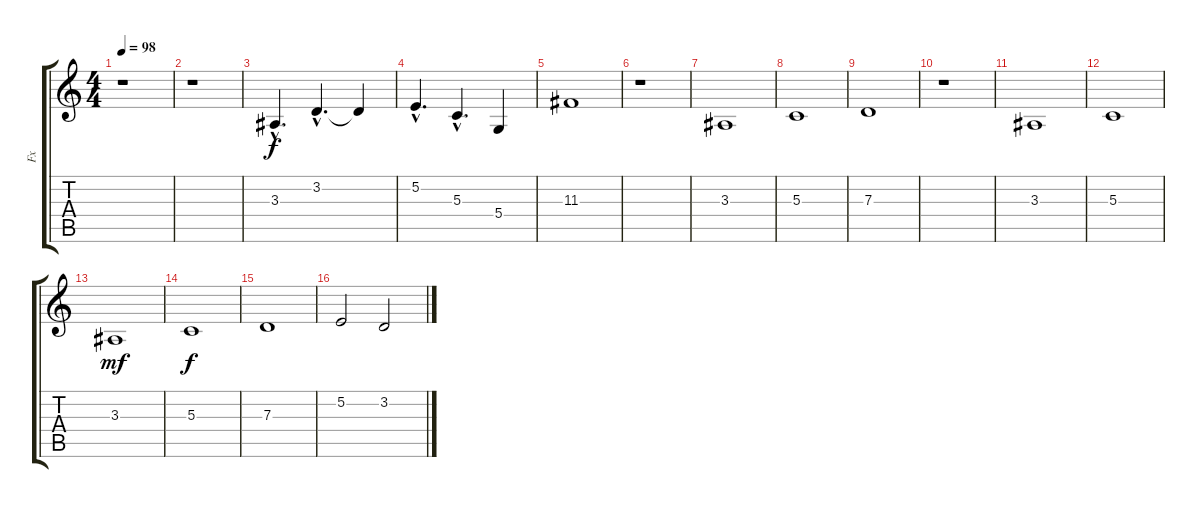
\track ("Fx" "Fx") {instrument pad2warm}
\staff {score tabs}
\tuning (E4 B3 G3 D3 A2 E2) {hide}
\ts (4 4)
\tempo 98
\clef g2
\ks c
r.1{dy f instrument pad2warm} |
r.1 |
3.3{hac}.4{d} 3.2{hac}.4{d} 3.2{t}.4 |
5.2{hac}.4{d} 5.3{hac}.4{d} 5.4.4 |
11.3.1 |
r.1 |
3.3.1 |
5.3.1 |
7.3.1 |
r.1 |
3.3.1 |
5.3.1 |
3.3.1{dy mf} |
5.3.1{dy f} |
7.3.1 |
5.2.2 3.2.2
